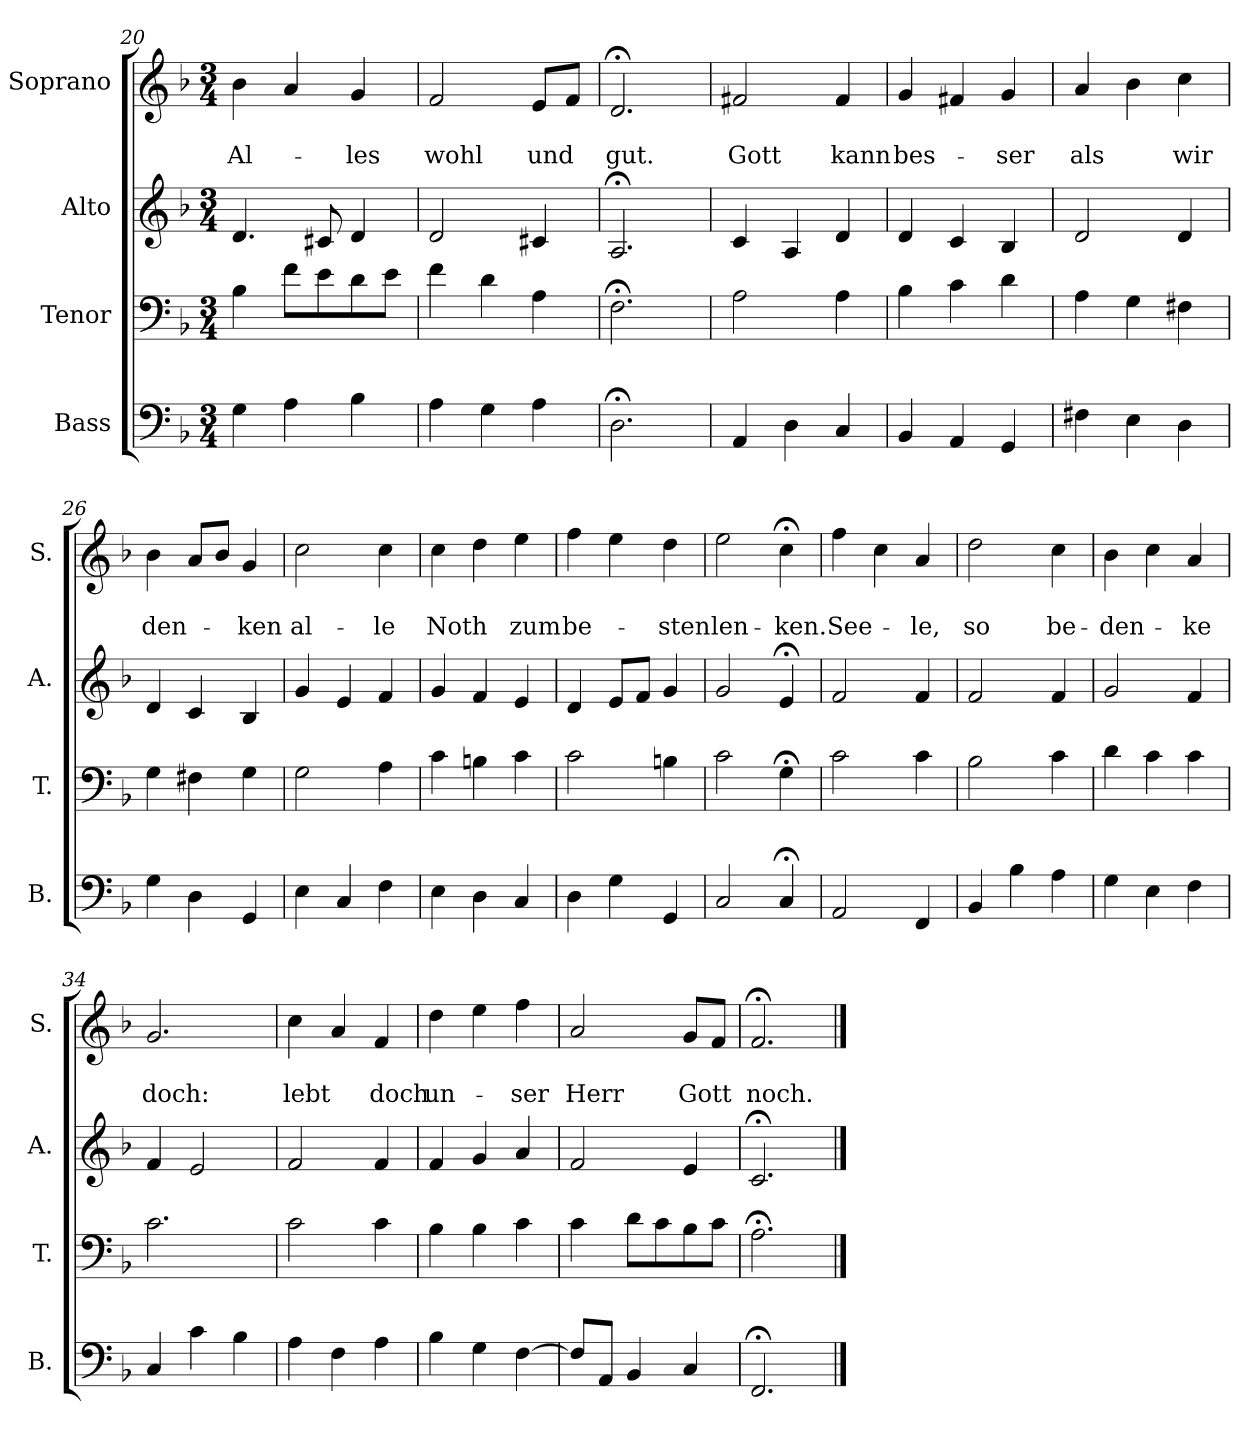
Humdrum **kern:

**kern	**kern	**kern	**kern	**text	**text
*part4	*part3	*part2	*part1	*part1	*part1
*staff4	*staff3	*staff2	*staff1	*staff1	*staff1
*I"Bass	*I"Tenor	*I"Alto	*I"Soprano	*	*
*I'B.	*I'T.	*I'A.	*I'S.	*	*
!!LO:PB:g=z
*clefF4	*clefF4	*clefG2	*clefG2	*	*
*k[b-]	*k[b-]	*k[b-]	*k[b-]	*	*
*F:	*F:	*F:	*F:	*	*
*M3/4	*M3/4	*M3/4	*M3/4	*	*
=20	=20	=20	=20	=20	=20
4G\	4B-\	4.d/	4b-\	.	Al-
4A\	8f\L	.	4a/	.	.
.	8e\	8c#X/	.	.	.
4B-\	8d\	4d/	4g/	.	-les
.	8e\J	.	.	.	.
=21	=21	=21	=21	=21	=21
4A\	4f\	2d/	2f/	.	wohl
4G\	4d\	.	.	.	.
4A\	4A\	4c#X/	8e/L	.	und
.	.	.	8f/J	.	.
=22	=22	=22	=22	=22	=22
2.D;<\	2.F;<\	2.A;</	2.d;</	.	gut.
=23	=23	=23	=23	=23	=23
4AA/	2A\	4c/	2f#X/	.	Gott
4D\	.	4A/	.	.	.
4C/	4A\	4d/	4f#/	.	kann
=24	=24	=24	=24	=24	=24
4BB-/	4B-\	4d/	4g/	.	bes-
4AA/	4c\	4c/	4f#X/	.	.
4GG/	4d\	4B-/	4g/	.	-ser
=25	=25	=25	=25	=25	=25
4F#X\	4A\	2d/	4a/	.	als
4E\	4G\	.	4b-\	.	.
4D\	4F#X\	4d/	4cc\	.	wir
=26	=26	=26	=26	=26	=26
4G\	4G\	4d/	4b-\	.	den-
4D\	4F#X\	4c/	8a/L	.	.
.	.	.	8b-/J	.	.
4GG/	4G\	4B-/	4g/	.	-ken
=27	=27	=27	=27	=27	=27
4E\	2G\	4g/	2cc\	.	al-
4C/	.	4e/	.	.	.
4F\	4A\	4f/	4cc\	.	-le
=28	=28	=28	=28	=28	=28
4E\	4c\	4g/	4cc\	.	Noth
4D\	4Bn\	4f/	4dd\	.	.
4C/	4c\	4e/	4ee\	.	zum
!!LO:LB:g=z
=29	=29	=29	=29	=29	=29
4D\	2c\	4d/	4ff\	.	be-
4G\	.	8e/L	4ee\	.	.
.	.	8f/J	.	.	.
4GG/	4Bn\	4g/	4dd\	.	-sten
=30	=30	=30	=30	=30	=30
2C/	2c\	2g/	2ee\	.	len-
4C;</	4G;<\	4e;</	4cc;<\	.	-ken.
=31	=31	=31	=31	=31	=31
2AA/	2c\	2f/	4ff\	.	See-
.	.	.	4cc\	.	.
4FF/	4c\	4f/	4a/	.	-le,
=32	=32	=32	=32	=32	=32
4BB-/	2B-\	2f/	2dd\	.	so
4B-\	.	.	.	.	.
4A\	4c\	4f/	4cc\	.	be-
=33	=33	=33	=33	=33	=33
4G\	4d\	2g/	4b-\	.	-den-
4E\	4c\	.	4cc\	.	.
4F\	4c\	4f/	4a/	.	-ke
=34	=34	=34	=34	=34	=34
4C/	2.c\	4f/	2.g/	.	doch:
4c\	.	2e/	.	.	.
4B-\	.	.	.	.	.
=35	=35	=35	=35	=35	=35
4A\	2c\	2f/	4cc\	.	lebt
4F\	.	.	4a/	.	.
4A\	4c\	4f/	4f/	.	doch
=36	=36	=36	=36	=36	=36
4B-\	4B-\	4f/	4dd\	.	un-
4G\	4B-\	4g/	4ee\	.	.
[4F\	4c\	4a/	4ff\	.	-ser
=37	=37	=37	=37	=37	=37
8F/L]	4c\	2f/	2a/	.	Herr
8AA/J	.	.	.	.	.
4BB-/	8d\L	.	.	.	.
.	8c\	.	.	.	.
4C/	8B-\	4e/	8g/L	.	Gott
.	8c\J	.	8f/J	.	.
=38	=38	=38	=38	=38	=38
2.FF;</	2.A;<\	2.c;</	2.f;</	.	noch.
==	==	==	==	==	==
*-	*-	*-	*-	*-	*-
